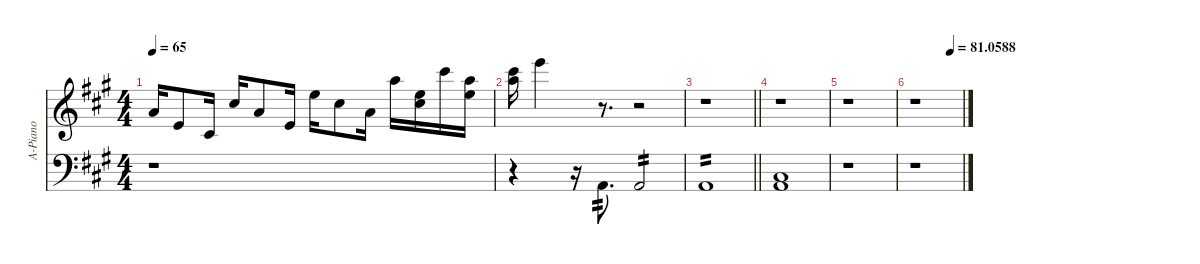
\hideDynamics
\bracketExtendMode nobrackets
\otherSystemsTrackNameOrientation horizontal
\track ("Acoustic Piano" "A-Piano") {defaultSystemsLayout 4 instrument acousticgrandpiano}
\staff {score}
\tuning (E4 B3 G3 D3 A2 E2)
\ts (4 4)
\tempo 65
\clef g2
\ks a
10.2{acc forcenatural}.16{dy mp beam Up} 9.3{acc forcenatural}.8{beam Up} 11.4{acc #}.16{beam Up} 9.1{acc #}.16{beam Up} 10.2{acc forcenatural}.8{beam Up} 9.3{acc forcenatural}.16{beam Up} 12.1{acc forcenatural}.16{beam Down} 14.2{acc #}.8{beam Down} 14.3{acc forcenatural}.16{beam Down} 17.1{acc forcenatural}.16{beam Down} (17.2{acc forcenatural} 18.3{acc #}).16{beam Down} 21.1{acc #}.16{beam Down} (26.3{acc forcenatural} 26.4{acc forcenatural}).16{beam Down} |
(26.2{acc #} 26.3{acc forcenatural}).16{beam Down} 24.1{acc forcenatural}.4{beam Down} r.8{d beam Down} r.2{beam Down} |
\barLineRight lightlight
r.1{beam Down} |
r.1{beam Down} |
r.1{beam Down} |
\tempo (81.0588 0.75)
r.1{beam Down}
\staff {score}
\tuning (E4 B3 G3 D3 A2 E2)
\clef f4
\ottava regular
\simile none
\ks a
r.1{dy mf beam Down} |
r.4{beam Down} r.16{beam Down} 0.5{acc forcenatural}.8{d tp 2 dy mp beam Up} 0.5{acc forcenatural}.2{tp 2 beam Up} |
\barLineRight lightlight
0.5{acc forcenatural}.1{tp 2 beam Up} |
(9.6{acc #} 0.5{acc forcenatural}).1{beam Up} |
r.1{beam Down} |
r.1{beam Down}
